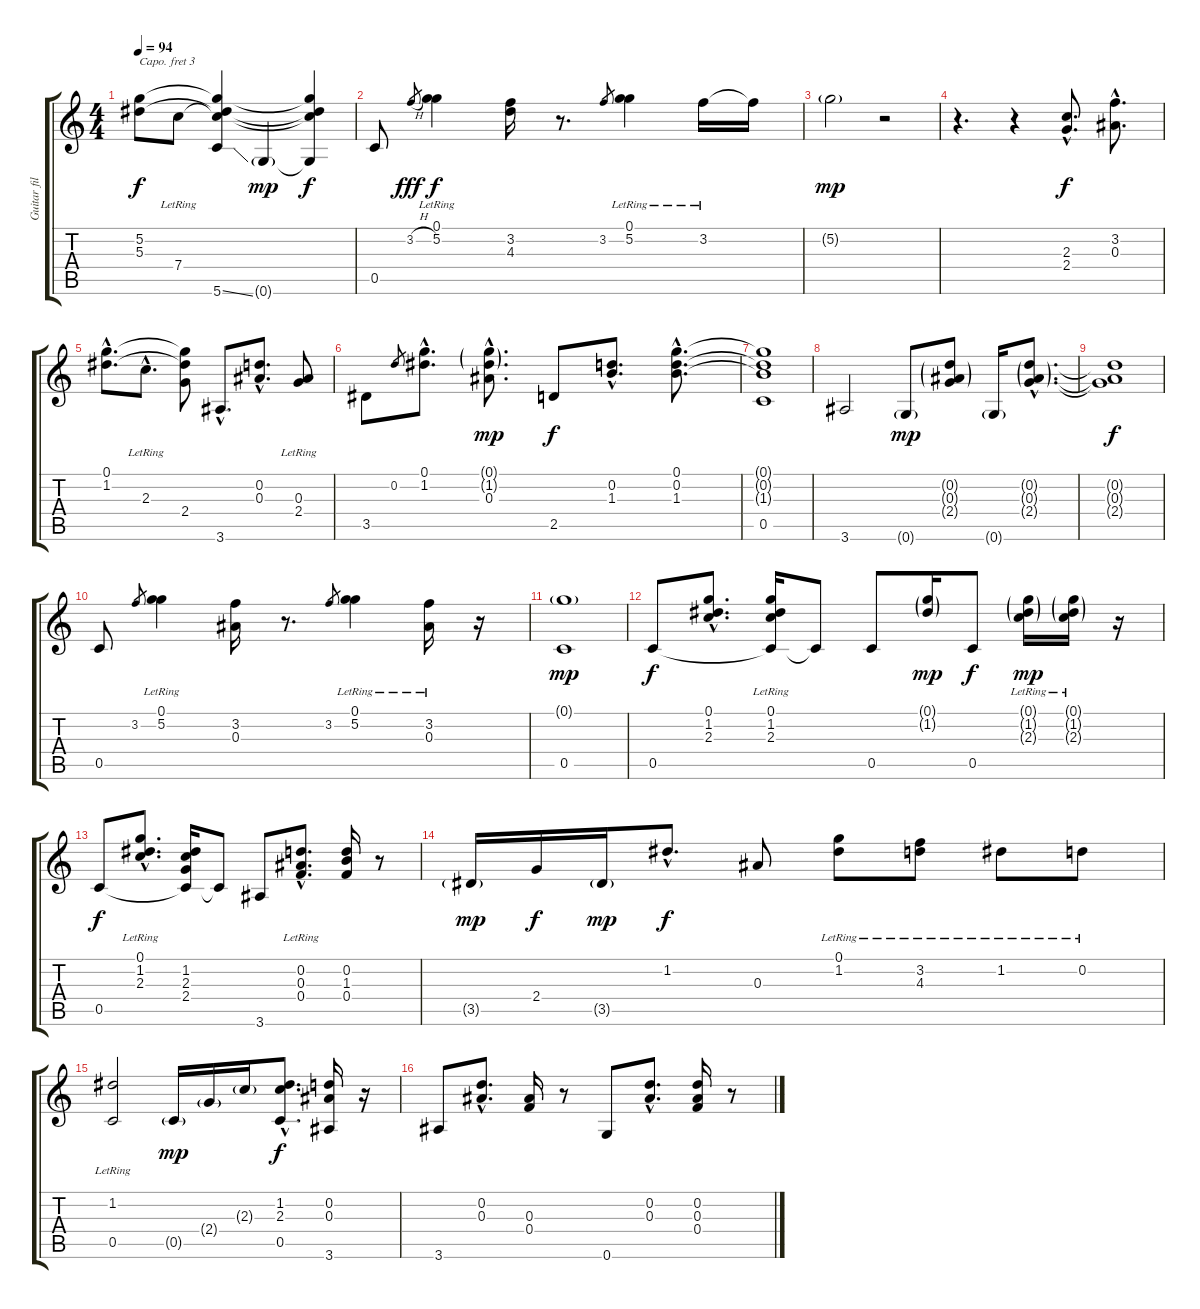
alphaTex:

\track ("Guitar fills" "Guitar fil") {instrument acousticguitarsteel}
\staff {score tabs}
\capo 3
\tuning (E4 B3 G3 D3 A2 E2) {hide}
\ts (4 4)
\tempo 94
\clef g2
\ks c
(5.2 5.3).8{dy f} 7.4{lr}.8 (5.2{t} 5.3{t} 7.4{t} 5.6{ss}).4 0.6{g}.4{dy mp} (5.2{t} 5.3{t} 7.4{t} 0.6{t}).4{dy f} |
0.5.8 3.2{h}.8{gr dy fff} (0.1{lr} 5.2).4{dy f} (3.2 4.3).16 r.8{d} 3.2.8{gr} (0.1{lr} 5.2).4 3.2{lr}.16 3.2{t}.16 |
5.2{g}.2{dy mp} r.2 |
r.4{d} r.4 (2.3{hac} 2.4{hac}).8{d dy f} (3.2{hac} 0.3{hac}).8{d} |
(0.1{hac} 1.2{hac}).8{d} 2.3{hac lr}.8{d} (0.1{t} 1.2{t} 2.4).8 3.6{hac}.8{d} (0.2{hac} 0.3{hac}).8{d} (0.3{lr} 2.4{lr}).8 |
3.5.8 0.2.8{gr} (0.1{hac} 1.2{hac}).8{d} (0.1{g hac} 1.2{g hac} 0.3{hac}).8{d dy mp} 2.5.8{dy f} (0.2{hac} 1.3{hac}).8{d} (0.1{hac} 0.2{hac} 1.3{hac}).8{d} |
(0.1{t} 0.2{t} 1.3{t} 0.5).1 |
3.6.2 0.6{g}.8{dy mp} (0.2{g} 0.3{g} 2.4{g}).8 0.6{g}.16 (0.2{g hac} 0.3{g hac} 2.4{g hac}).8{d} |
(0.2{t} 0.3{t} 2.4{t}).1{dy f} |
0.5.8 3.2.8{gr} (0.1{lr} 5.2).4 (3.2 0.3).16 r.8{d} 3.2.8{gr} (0.1{lr} 5.2).4 (3.2{lr} 0.3).16 r.16 |
(0.1{g} 0.5).1{dy mp} |
0.5.8{dy f} (0.1{hac} 1.2{hac} 2.3{hac}).8{d} (0.1{lr} 1.2{lr} 2.3{lr} 0.5{t}).16 0.5{t}.8 0.5.8 (0.1{g} 1.2{g}).16{dy mp} 0.5.8{dy f} (0.1{g lr} 1.2{g lr} 2.3{g}).16{dy mp} (0.1{g lr} 1.2{g lr} 2.3{g}).16 r.16 |
0.5.8{dy f} (0.1{hac} 1.2{hac lr} 2.3{hac lr}).8{d} (1.2 2.3 2.4 0.5{t}).16 0.5{t}.8 3.6.8 (0.2{hac} 0.3{hac lr} 0.4{hac}).8{d} (0.2 1.3 0.4).16 r.8 |
3.5{g}.16{dy mp} 2.4.16{dy f} 3.5{g}.16{dy mp} 1.2{hac}.8{d dy f} 0.3.8 (0.1 1.2{lr}).8 (3.2{lr} 4.3).8 1.2{lr}.8 0.2{lr}.8 |
(1.2{lr} 0.5).2 0.5{g}.16{dy mp volume 9} 2.4{g}.16 2.3{g}.16 (1.2{hac} 2.3{hac} 0.5{hac}).8{d dy f volume 12} (0.2 0.3 3.6).16 r.16 |
3.6.8 (0.2{hac} 0.3{hac}).8{d} (0.3 0.4).16 r.8 0.6.8 (0.2{hac} 0.3{hac}).8{d} (0.2 0.3 0.4).16 r.8
